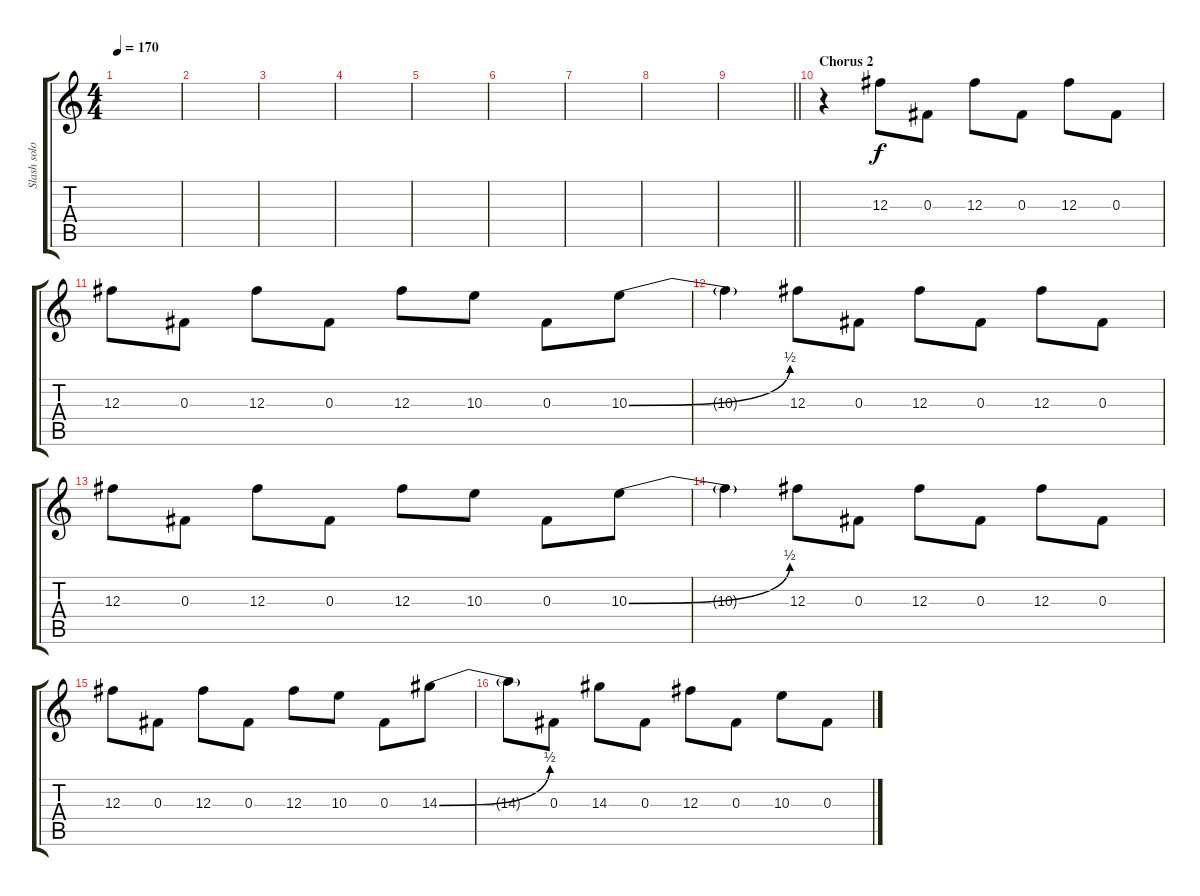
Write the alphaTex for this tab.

\track ("Slash solo" "Slash solo") {instrument distortionguitar}
\staff {score tabs}
\tuning (Eb4 Bb3 Gb3 Db3 Ab2 Eb2) {hide}
\ts (4 4)
\tempo 170
\clef g2
\ks c
|
|
|
|
|
|
|
|
\barLineRight lightlight
|
\section ("" "Chorus 2")
r.4{balance 8} 12.3.8 0.3.8 12.3.8 0.3.8 12.3.8 0.3.8 |
12.3.8 0.3.8 12.3.8 0.3.8 12.3.8 10.3.8 0.3.8 10.3{be (bend 0 0 60 2)}.8 |
10.3{t}.4 12.3.8 0.3.8 12.3.8 0.3.8 12.3.8 0.3.8 |
12.3.8 0.3.8 12.3.8 0.3.8 12.3.8 10.3.8 0.3.8 10.3{be (bend 0 0 60 2)}.8 |
10.3{t}.4 12.3.8 0.3.8 12.3.8 0.3.8 12.3.8 0.3.8 |
12.3.8 0.3.8 12.3.8 0.3.8 12.3.8 10.3.8 0.3.8 14.3{be (bend 0 0 60 2)}.8 |
14.3{t}.8 0.3.8 14.3.8 0.3.8 12.3.8 0.3.8 10.3.8 0.3.8
